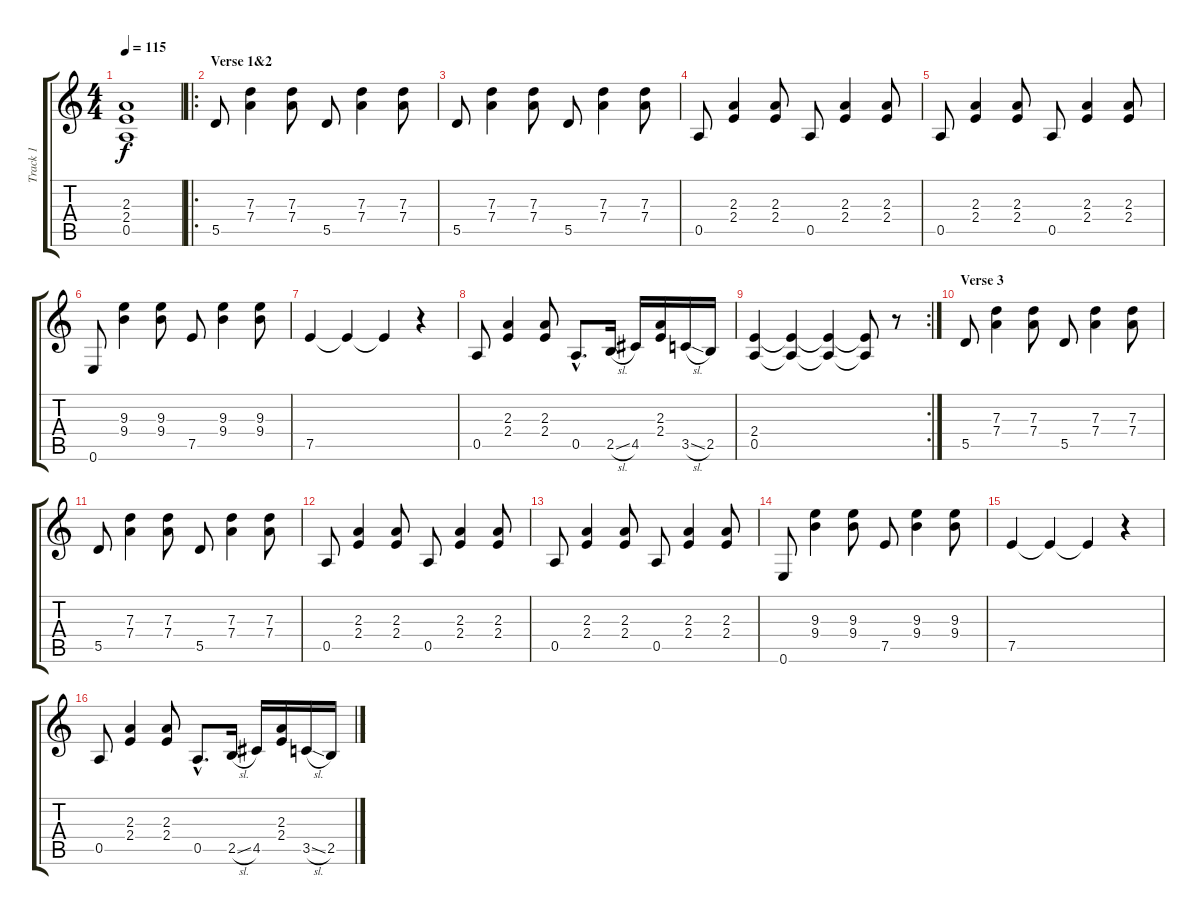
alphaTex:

\track ("Track 1" "Track 1") {instrument distortionguitar}
\staff {score tabs}
\tuning (E4 B3 G3 D3 A2 E2) {hide}
\ts (4 4)
\tempo 115
\clef g2
\ks c
(2.3 2.4 0.5).1{dy f instrument distortionguitar} |
\ro
\section ("" "Verse 1&2")
5.5.8 (7.3 7.4).4 (7.3 7.4).8 5.5.8 (7.3 7.4).4 (7.3 7.4).8 |
5.5.8 (7.3 7.4).4 (7.3 7.4).8 5.5.8 (7.3 7.4).4 (7.3 7.4).8 |
0.5.8 (2.3 2.4).4 (2.3 2.4).8 0.5.8 (2.3 2.4).4 (2.3 2.4).8 |
0.5.8 (2.3 2.4).4 (2.3 2.4).8 0.5.8 (2.3 2.4).4 (2.3 2.4).8 |
0.6.8 (9.3 9.4).4 (9.3 9.4).8 7.5.8 (9.3 9.4).4 (9.3 9.4).8 |
7.5.4 7.5{t}.4 7.5{t}.4 r.4 |
0.5.8 (2.3 2.4).4 (2.3 2.4).8 0.5{hac}.8{d} 2.5{sl}.16 4.5.16 (2.3 2.4).16 3.5{sl}.16 2.5.16 |
\rc 2
(2.4 0.5).4 (2.4{t} 0.5{t}).4 (2.4{t} 0.5{t}).4 (2.4{t} 0.5{t}).8 r.8 |
\section ("" "Verse 3")
5.5.8 (7.3 7.4).4 (7.3 7.4).8 5.5.8 (7.3 7.4).4 (7.3 7.4).8 |
5.5.8 (7.3 7.4).4 (7.3 7.4).8 5.5.8 (7.3 7.4).4 (7.3 7.4).8 |
0.5.8 (2.3 2.4).4 (2.3 2.4).8 0.5.8 (2.3 2.4).4 (2.3 2.4).8 |
0.5.8 (2.3 2.4).4 (2.3 2.4).8 0.5.8 (2.3 2.4).4 (2.3 2.4).8 |
0.6.8 (9.3 9.4).4 (9.3 9.4).8 7.5.8 (9.3 9.4).4 (9.3 9.4).8 |
7.5.4 7.5{t}.4 7.5{t}.4 r.4 |
0.5.8 (2.3 2.4).4 (2.3 2.4).8 0.5{hac}.8{d} 2.5{sl}.16 4.5.16 (2.3 2.4).16 3.5{sl}.16 2.5.16
